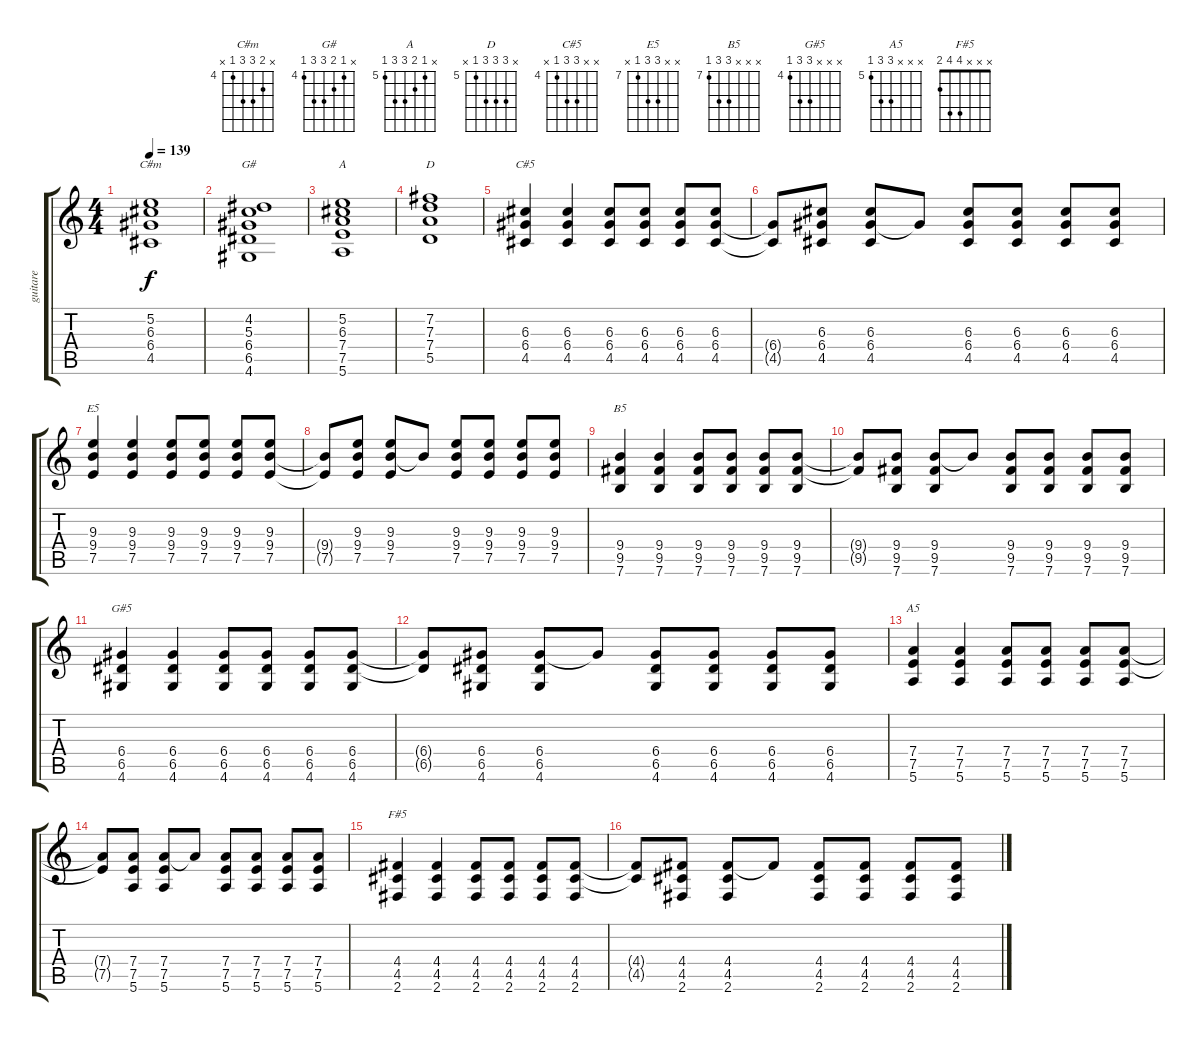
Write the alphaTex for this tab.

\track ("guitare" "guitare") {instrument overdrivenguitar}
\staff {score tabs}
\tuning (E4 B3 G3 D3 A2 E2) {hide}
\chord ("C#m" x 5 6 6 4 x) {firstfret 4}
\chord ("G#" x 4 5 6 6 4) {firstfret 4}
\chord ("A" x 5 6 7 7 5) {firstfret 5}
\chord ("D" x 7 7 7 5 x) {firstfret 5}
\chord ("C#5" x x 6 6 4 x) {firstfret 4}
\chord ("E5" x x 9 9 7 x) {firstfret 7}
\chord ("B5" x x x 9 9 7) {firstfret 7}
\chord ("G#5" x x x 6 6 4) {firstfret 4}
\chord ("A5" x x x 7 7 5) {firstfret 5}
\chord ("F#5" x x x 4 4 2)
\ts (4 4)
\tempo 139
\clef g2
\ks c
(5.2 6.3 6.4 4.5).1{ch "C#m" dy f} |
(4.2 5.3 6.4 6.5 4.6).1{ch "G#"} |
(5.2 6.3 7.4 7.5 5.6).1{ch "A"} |
(7.2 7.3 7.4 5.5).1{ch "D"} |
(6.3 6.4 4.5).4{ch "C#5"} (6.3 6.4 4.5).4 (6.3 6.4 4.5).8 (6.3 6.4 4.5).8 (6.3 6.4 4.5).8 (6.3 6.4 4.5).8 |
(6.4{t} 4.5{t}).8 (6.3 6.4 4.5).8 (6.3 6.4 4.5).8 6.4{t}.8 (6.3 6.4 4.5).8 (6.3 6.4 4.5).8 (6.3 6.4 4.5).8 (6.3 6.4 4.5).8 |
(9.3 9.4 7.5).4{ch "E5"} (9.3 9.4 7.5).4 (9.3 9.4 7.5).8 (9.3 9.4 7.5).8 (9.3 9.4 7.5).8 (9.3 9.4 7.5).8 |
(9.4{t} 7.5{t}).8 (9.3 9.4 7.5).8 (9.3 9.4 7.5).8 9.4{t}.8 (9.3 9.4 7.5).8 (9.3 9.4 7.5).8 (9.3 9.4 7.5).8 (9.3 9.4 7.5).8 |
(9.4 9.5 7.6).4{ch "B5"} (9.4 9.5 7.6).4 (9.4 9.5 7.6).8 (9.4 9.5 7.6).8 (9.4 9.5 7.6).8 (9.4 9.5 7.6).8 |
(9.4{t} 9.5{t}).8 (9.4 9.5 7.6).8 (9.4 9.5 7.6).8 9.4{t}.8 (9.4 9.5 7.6).8 (9.4 9.5 7.6).8 (9.4 9.5 7.6).8 (9.4 9.5 7.6).8 |
(6.4 6.5 4.6).4{ch "G#5"} (6.4 6.5 4.6).4 (6.4 6.5 4.6).8 (6.4 6.5 4.6).8 (6.4 6.5 4.6).8 (6.4 6.5 4.6).8 |
(6.4{t} 6.5{t}).8 (6.4 6.5 4.6).8 (6.4 6.5 4.6).8 6.4{t}.8 (6.4 6.5 4.6).8 (6.4 6.5 4.6).8 (6.4 6.5 4.6).8 (6.4 6.5 4.6).8 |
(7.4 7.5 5.6).4{ch "A5"} (7.4 7.5 5.6).4 (7.4 7.5 5.6).8 (7.4 7.5 5.6).8 (7.4 7.5 5.6).8 (7.4 7.5 5.6).8 |
(7.4{t} 7.5{t}).8 (7.4 7.5 5.6).8 (7.4 7.5 5.6).8 7.4{t}.8 (7.4 7.5 5.6).8 (7.4 7.5 5.6).8 (7.4 7.5 5.6).8 (7.4 7.5 5.6).8 |
(4.4 4.5 2.6).4{ch "F#5"} (4.4 4.5 2.6).4 (4.4 4.5 2.6).8 (4.4 4.5 2.6).8 (4.4 4.5 2.6).8 (4.4 4.5 2.6).8 |
(4.4{t} 4.5{t}).8 (4.4 4.5 2.6).8 (4.4 4.5 2.6).8 4.4{t}.8 (4.4 4.5 2.6).8 (4.4 4.5 2.6).8 (4.4 4.5 2.6).8 (4.4 4.5 2.6).8
